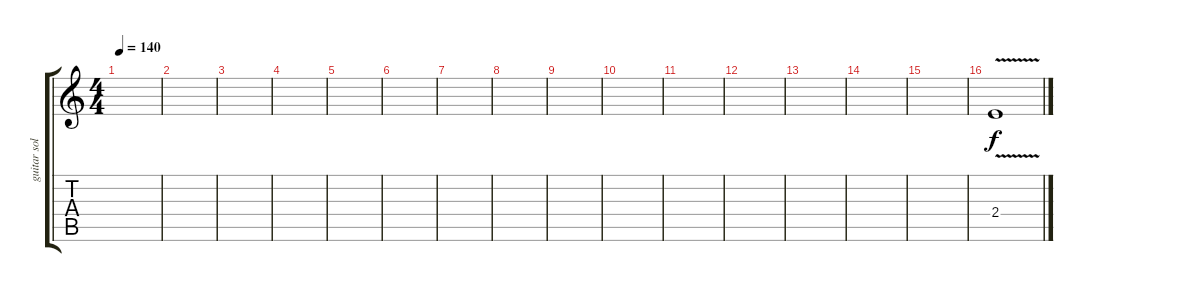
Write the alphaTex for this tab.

\track ("guitar solo" "guitar sol") {instrument overdrivenguitar}
\staff {score tabs}
\tuning (E4 B3 G3 D3 A2 E2) {hide}
\ts (4 4)
\tempo 140
\clef g2
\ks c
|
|
|
|
|
|
|
|
|
|
|
|
|
|
|
2.4{v}.1
